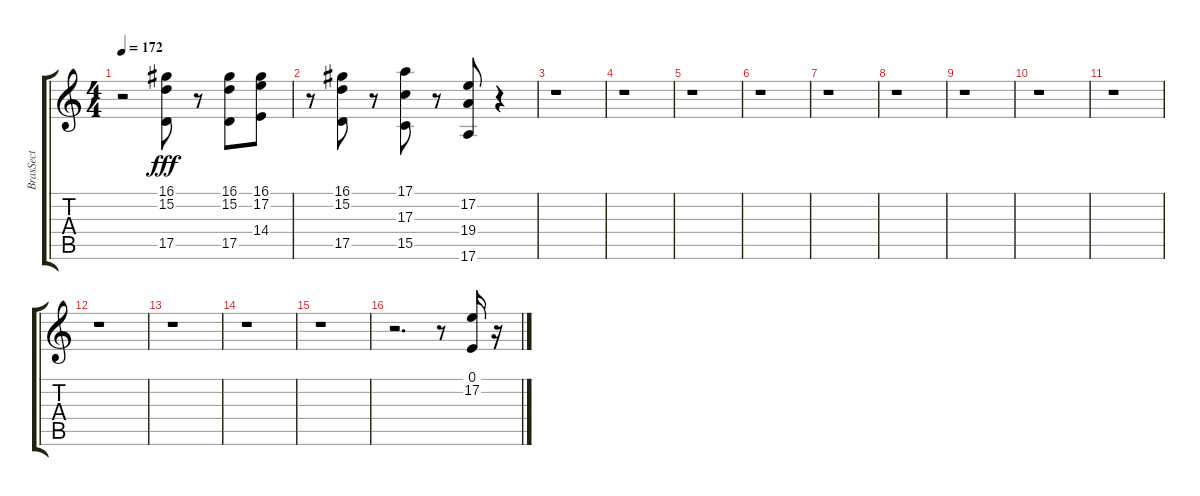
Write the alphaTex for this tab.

\track ("BrasSect" "BrasSect") {instrument brasssection}
\staff {score tabs}
\tuning (E4 B3 G3 D3 A2 E2) {hide}
\ts (4 4)
\tempo 172
\clef g2
\ks c
r.2{dy fff} (16.1 15.2 17.5).8 r.8 (16.1 15.2 17.5).8 (16.1 17.2 14.4).8 |
r.8 (16.1 15.2 17.5).8 r.8 (17.1 17.3 15.5).8 r.8 (17.2 19.4 17.6).8 r.4 |
r.1 |
r.1 |
r.1 |
r.1 |
r.1 |
r.1 |
r.1 |
r.1 |
r.1 |
r.1 |
r.1 |
r.1 |
r.1 |
r.2{d} r.8 (0.1 17.2).16 r.16
